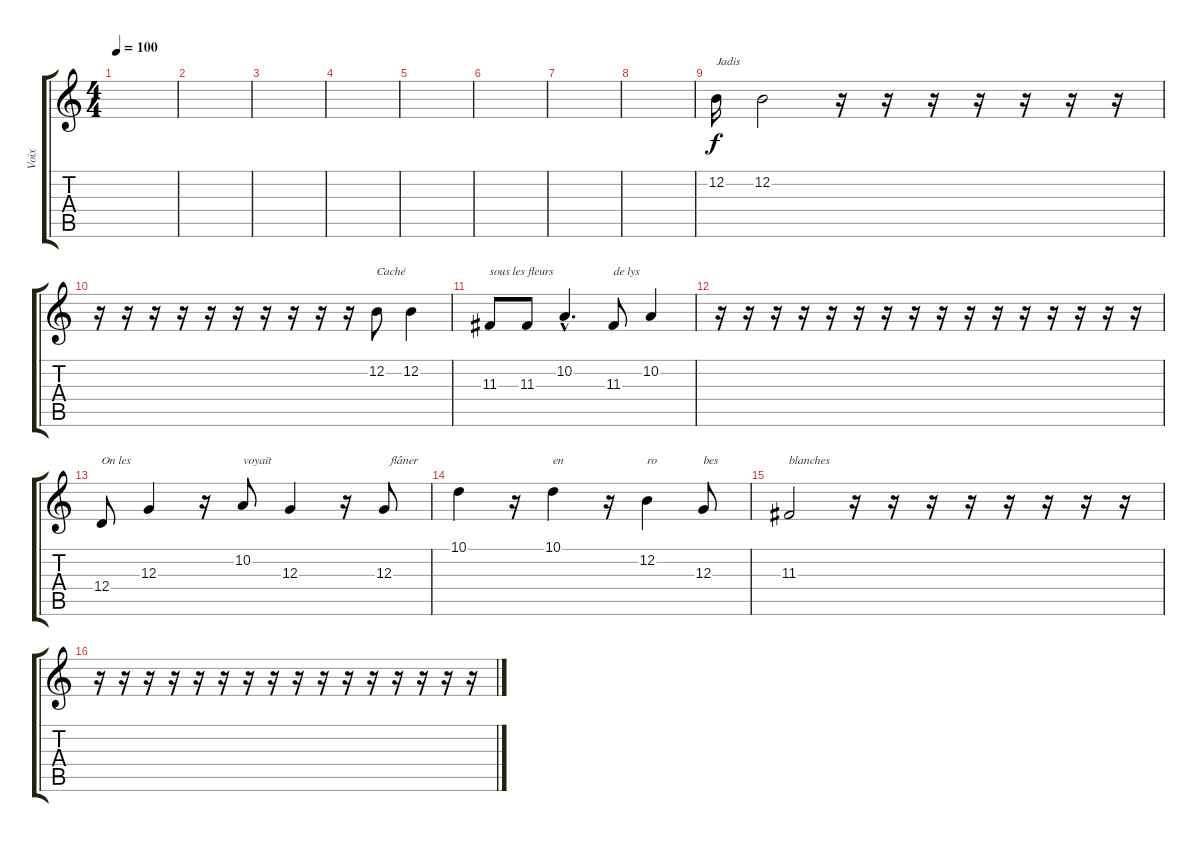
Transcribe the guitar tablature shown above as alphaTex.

\track ("Voix" "Voix") {instrument lead1square}
\staff {score tabs}
\tuning (E4 B3 G3 D3 A2 E2) {hide}
\ts (4 4)
\tempo 100
\clef g2
\ks c
|
|
|
|
|
|
|
|
12.2.16{txt "Jadis"} 12.2.2 r.16 r.16 r.16 r.16 r.16 r.16 r.16 |
r.16 r.16 r.16 r.16 r.16 r.16 r.16 r.16 r.16 r.16 12.2.8{txt "Caché"} 12.2.4 |
11.3.8{txt "sous les fleurs"} 11.3.8 10.2{hac}.4{d} 11.3.8{txt "de lys"} 10.2.4 |
r.16 r.16 r.16 r.16 r.16 r.16 r.16 r.16 r.16 r.16 r.16 r.16 r.16 r.16 r.16 r.16 |
12.4.8{txt "On les"} 12.3.4 r.16 10.2.8{txt "voyait"} 12.3.4 r.16 12.3.8{txt "  flâner"} |
10.1.4 r.16 10.1.4{txt "en"} r.16 12.2.4{txt "ro"} 12.3.8{txt "bes"} |
11.3.2{txt "blanches"} r.16 r.16 r.16 r.16 r.16 r.16 r.16 r.16 |
r.16 r.16 r.16 r.16 r.16 r.16 r.16 r.16 r.16 r.16 r.16 r.16 r.16 r.16 r.16 r.16
